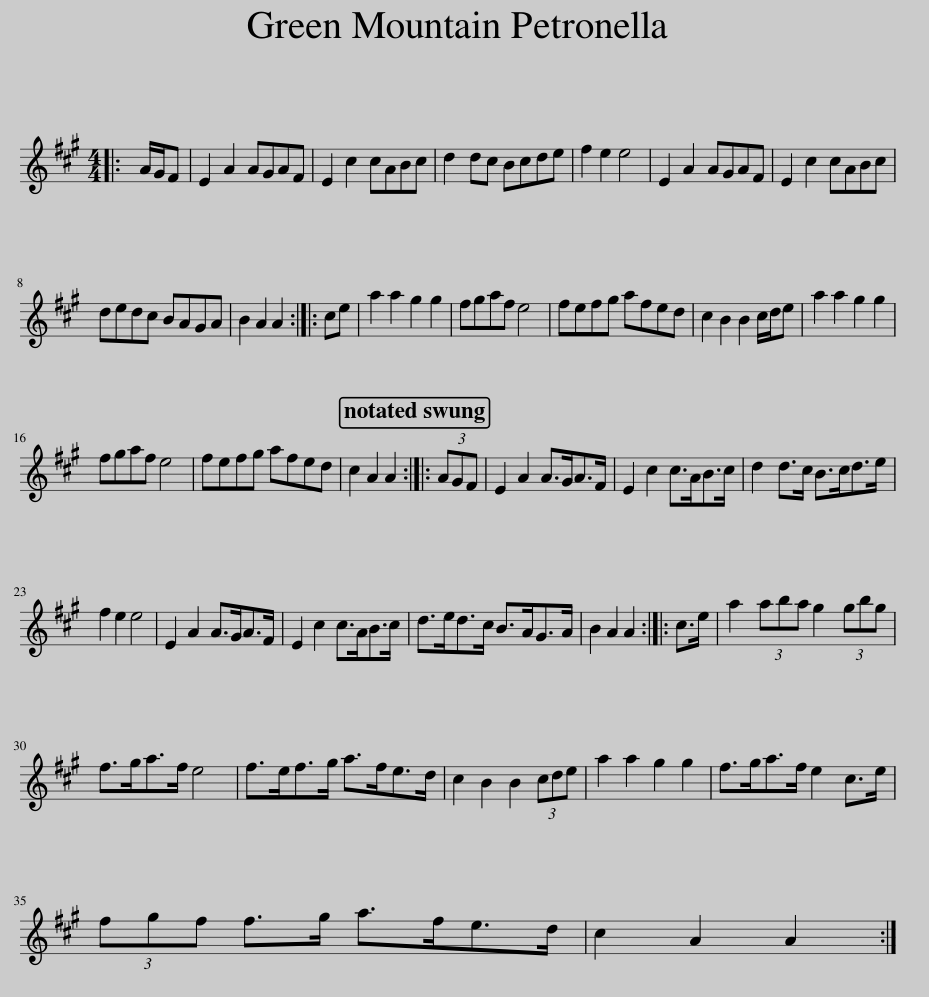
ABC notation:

X:1
L:1/8
M:4/4
I:linebreak $
K:A
V:1 treble
V:1
|: A/G/F | E2 A2 AGAF | E2 c2 cABc | d2 dc Bcde | f2 e2 e4 | %5
 E2 A2 AGAF | E2 c2 cABc |$ dedc BAGA | B2 A2 A2 :: ce | %10
 a2 a2 g2 g2 | fgaf e4 | fefg afed | c2 B2 B2 c/d/e | a2 a2 g2 g2 |$ %15
 fgaf e4 | fefg afed | c2 A2 A2 :: (3AGF | E2 A2 A>GA>F | %20
 E2 c2 c>AB>c | d2 d>c B>cd>e |$ f2 e2 e4 | E2 A2 A>GA>F | E2 c2 c>AB>c | %25
 d>ed>c B>AG>A | B2 A2 A2 :: c>e | a2 (3aba g2 (3gbg |$ f>ga>f e4 | %30
 f>ef>g a>fe>d | c2 B2 B2 (3cde | a2 a2 g2 g2 | f>ga>f e2 c>e |$ (3fgf f>g a>fe>d | %35
 c2 A2 A2 :| %36
